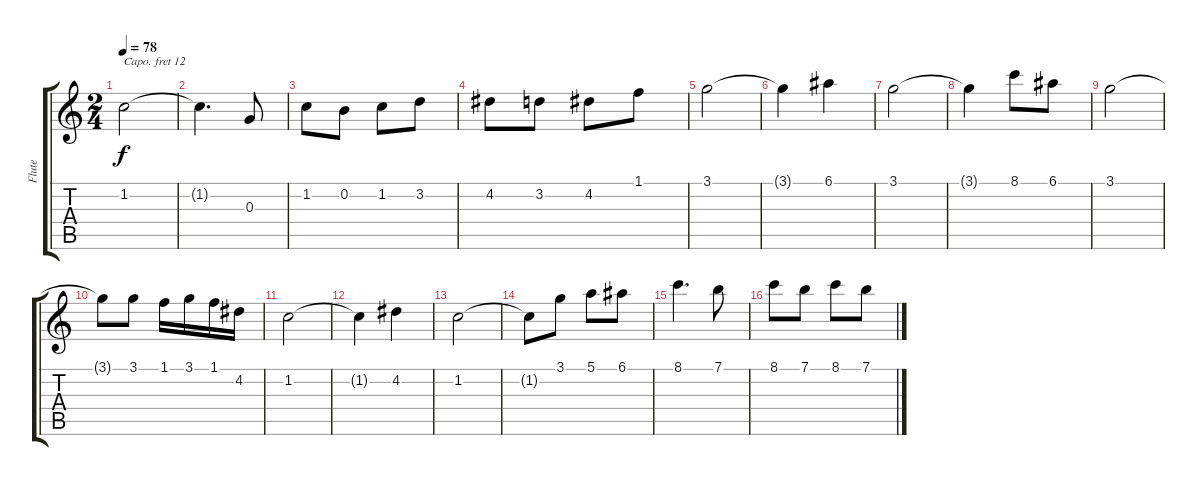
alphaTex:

\track ("Flute" "Flute") {instrument panflute}
\staff {score tabs}
\capo 12
\tuning (E4 B3 G3 D3 A2 E2) {hide}
\ts (2 4)
\tempo 78
\clef g2
\ks c
1.2.2{dy f} |
1.2{t}.4{d} 0.3.8 |
1.2.8 0.2.8 1.2.8 3.2.8 |
4.2.8 3.2.8 4.2.8 1.1.8 |
3.1.2 |
3.1{t}.4 6.1.4 |
3.1.2 |
3.1{t}.4 8.1.8 6.1.8 |
3.1.2 |
3.1{t}.8 3.1.8 1.1.16 3.1.16 1.1.16 4.2.16 |
1.2.2 |
1.2{t}.4 4.2.4 |
1.2.2 |
1.2{t}.8 3.1.8 5.1.8 6.1.8 |
8.1.4{d} 7.1.8 |
8.1.8 7.1.8 8.1.8 7.1.8
